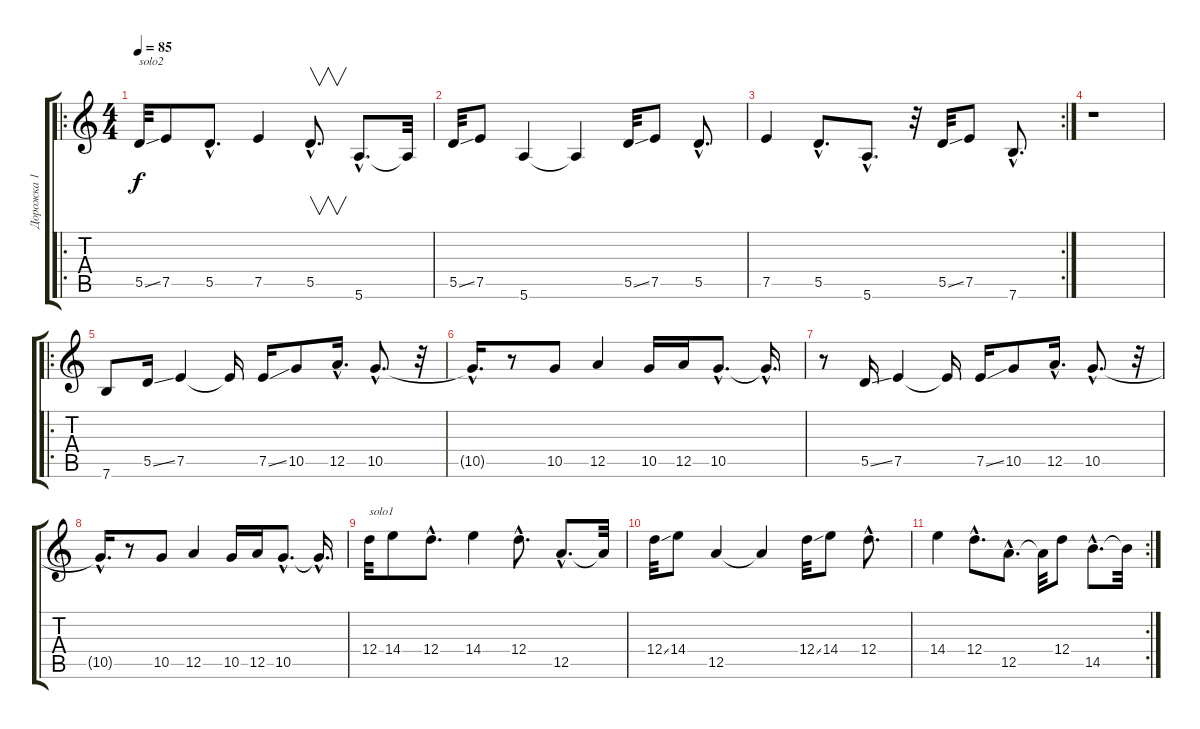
\track ("Дорожка 1" "Дорожка 1") {instrument distortionguitar}
\staff {score tabs}
\tuning (E4 B3 G3 D3 A2 E2) {hide}
\ro
\ts (4 4)
\tempo 85
\clef g2
\ks c
5.5{ss}.32{txt "solo2" dy f instrument distortionguitar} 7.5.8 5.5{hac}.8{d} 7.5.4 5.5{hac}.8{v d} 5.6{hac}.8{d} 5.6{t}.32 |
5.5{ss}.32 7.5.8 5.6.4 5.6{t}.4 5.5{ss}.32 7.5.8 5.5{hac}.8{d} |
\rc 2
7.5.4 5.5{hac}.8{d} 5.6{hac}.8{d} r.32 5.5{ss}.32 7.5.8 7.6{hac}.8{d} |
r.1 |
\ro
7.6.8 5.5{ss}.16 7.5.4 7.5{t}.16 7.5{ss}.16 10.5.8 12.5{hac}.16{d} 10.5{hac}.8{d} r.32 |
10.5{hac t}.16{d} r.8 10.5.8 12.5.4 10.5.16 12.5.16 10.5{hac}.8{d} 10.5{hac t}.16{d} |
r.8 5.5{ss}.16 7.5.4 7.5{t}.16 7.5{ss}.16 10.5.8 12.5{hac}.16{d} 10.5{hac}.8{d} r.32 |
10.5{hac t}.16{d} r.8 10.5.8 12.5.4 10.5.16 12.5.16 10.5{hac}.8{d} 10.5{hac t}.16{d} |
12.4.32{txt "solo1"} 14.4.8 12.4{hac}.8{d} 14.4.4 12.4{be (hold 0 0 60 0) hac}.8{d} 12.5{hac}.8{d} 12.5{t}.32 |
12.4{ss}.32 14.4.8 12.5.4 12.5{t}.4 12.4{ss}.32 14.4.8 12.4{hac}.8{d} |
\rc 2
14.4.4 12.4{be (hold 0 0 60 0) hac}.8{d} 12.5{hac}.8{d} 12.5{t}.32 12.4{be (hold 0 0 60 0)}.8 14.5{hac}.8{d} 14.5{t}.32
